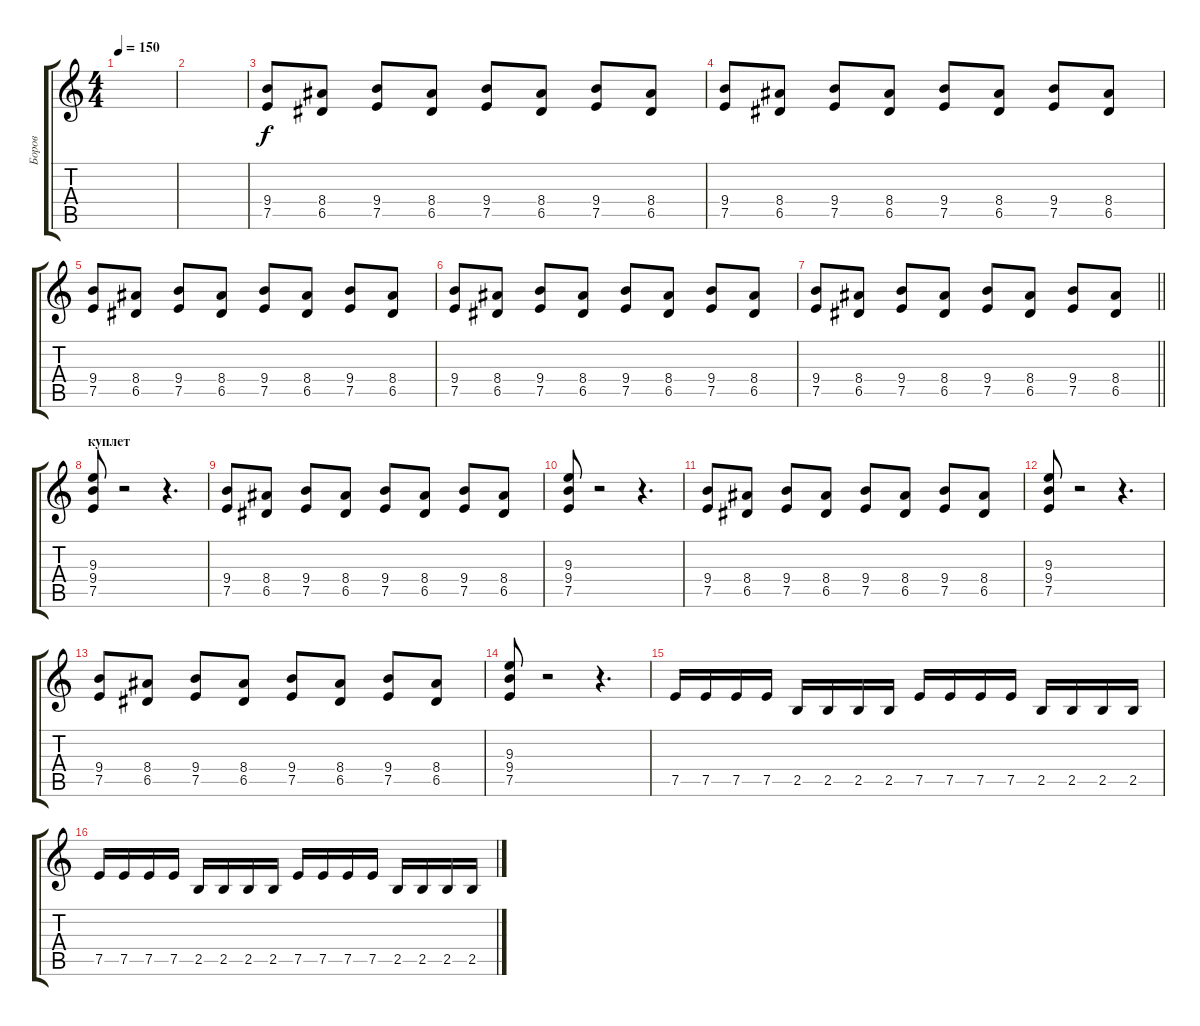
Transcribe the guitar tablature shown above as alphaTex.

\track ("Боров" "Боров") {instrument overdrivenguitar}
\staff {score tabs}
\tuning (E4 B3 G3 D3 A2 E2) {hide}
\ts (4 4)
\tempo 150
\clef g2
\ks c
|
|
(9.4 7.5).8 (8.4 6.5).8 (9.4 7.5).8 (8.4 6.5).8 (9.4 7.5).8 (8.4 6.5).8 (9.4 7.5).8 (8.4 6.5).8 |
(9.4 7.5).8 (8.4 6.5).8 (9.4 7.5).8 (8.4 6.5).8 (9.4 7.5).8 (8.4 6.5).8 (9.4 7.5).8 (8.4 6.5).8 |
(9.4 7.5).8 (8.4 6.5).8 (9.4 7.5).8 (8.4 6.5).8 (9.4 7.5).8 (8.4 6.5).8 (9.4 7.5).8 (8.4 6.5).8 |
(9.4 7.5).8 (8.4 6.5).8 (9.4 7.5).8 (8.4 6.5).8 (9.4 7.5).8 (8.4 6.5).8 (9.4 7.5).8 (8.4 6.5).8 |
\barLineRight lightlight
(9.4 7.5).8 (8.4 6.5).8 (9.4 7.5).8 (8.4 6.5).8 (9.4 7.5).8 (8.4 6.5).8 (9.4 7.5).8 (8.4 6.5).8 |
\section ("" "куплет")
(9.3 9.4 7.5).8 r.2 r.4{d} |
(9.4 7.5).8 (8.4 6.5).8 (9.4 7.5).8 (8.4 6.5).8 (9.4 7.5).8 (8.4 6.5).8 (9.4 7.5).8 (8.4 6.5).8 |
(9.3 9.4 7.5).8 r.2 r.4{d} |
(9.4 7.5).8 (8.4 6.5).8 (9.4 7.5).8 (8.4 6.5).8 (9.4 7.5).8 (8.4 6.5).8 (9.4 7.5).8 (8.4 6.5).8 |
(9.3 9.4 7.5).8 r.2 r.4{d} |
(9.4 7.5).8 (8.4 6.5).8 (9.4 7.5).8 (8.4 6.5).8 (9.4 7.5).8 (8.4 6.5).8 (9.4 7.5).8 (8.4 6.5).8 |
(9.3 9.4 7.5).8 r.2 r.4{d} |
7.5.16 7.5.16 7.5.16 7.5.16 2.5.16 2.5.16 2.5.16 2.5.16 7.5.16 7.5.16 7.5.16 7.5.16 2.5.16 2.5.16 2.5.16 2.5.16 |
7.5.16 7.5.16 7.5.16 7.5.16 2.5.16 2.5.16 2.5.16 2.5.16 7.5.16 7.5.16 7.5.16 7.5.16 2.5.16 2.5.16 2.5.16 2.5.16
